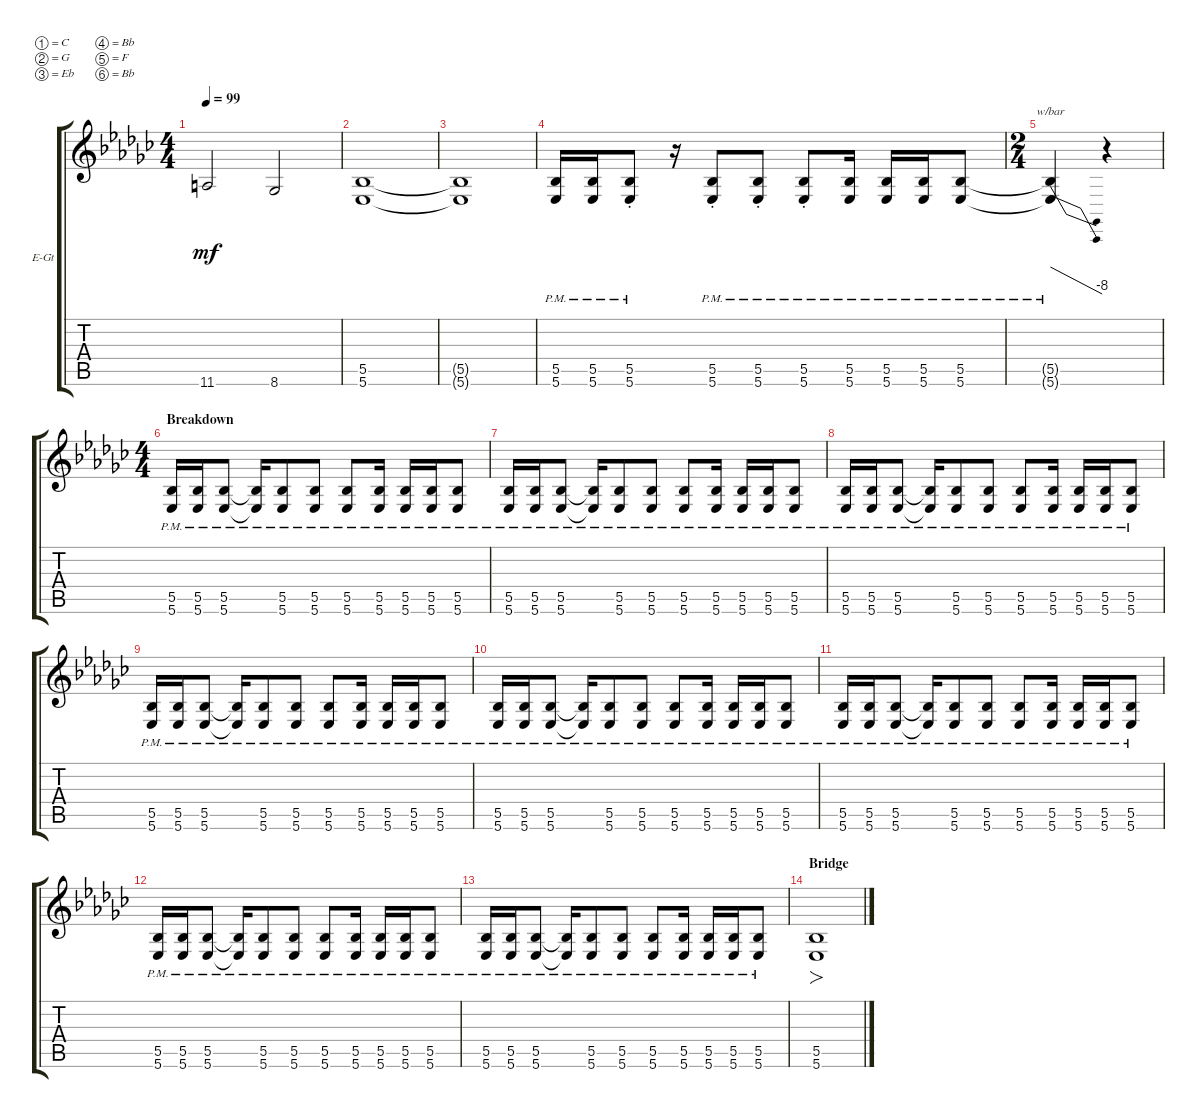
\bracketExtendMode groupsimilarinstruments
\firstSystemTrackNameOrientation horizontal
\otherSystemsTrackNameOrientation horizontal
\track ("Electric Guitar 3" "E-Gt") {instrument distortionguitar}
\staff {score tabs}
\tuning (C4 G3 Eb3 Bb2 F2 Bb1)
\ts (4 4)
\tempo 99
\clef g2
\scale
0.333333
\ks ebminor
11.6.2{dy mf} 8.6.2 |
(5.6 5.5).1 |
(5.6{t} 5.5{t}).1 |
(5.6{pm} 5.5{pm}).16 (5.6{pm} 5.5{pm}).16 (5.6{pm st} 5.5{pm st}).8 r.16 (5.6{pm st} 5.5{pm st}).8 (5.6{pm st} 5.5{pm st}).8 (5.6{pm st} 5.5{pm st}).8 (5.6{pm} 5.5{pm}).16 (5.6{pm} 5.5{pm}).16 (5.6{pm} 5.5{pm}).16 (5.6{pm} 5.5{pm}).8 |
\ts (2 4)
(5.6{pm t} 5.5{pm t}).4{tbe (dive default 0 0 43.8 -32)} r.4 |
\ts (4 4)
\section ("" "Breakdown")
(5.6{pm} 5.5{pm}).16 (5.6{pm} 5.5{pm}).16 (5.6{pm} 5.5{pm}).8 (5.6{pm t} 5.5{pm t}).16 (5.6{pm} 5.5{pm}).8 (5.6{pm} 5.5{pm}).8 (5.6{pm} 5.5{pm}).8 (5.6{pm} 5.5{pm}).16 (5.6{pm} 5.5{pm}).16 (5.6{pm} 5.5{pm}).16 (5.6{pm} 5.5{pm}).8 |
(5.6{pm} 5.5{pm}).16 (5.6{pm} 5.5{pm}).16 (5.6{pm} 5.5{pm}).8 (5.6{pm t} 5.5{pm t}).16 (5.6{pm} 5.5{pm}).8 (5.6{pm} 5.5{pm}).8 (5.6{pm} 5.5{pm}).8 (5.6{pm} 5.5{pm}).16 (5.6{pm} 5.5{pm}).16 (5.6{pm} 5.5{pm}).16 (5.6{pm} 5.5{pm}).8 |
(5.6{pm} 5.5{pm}).16 (5.6{pm} 5.5{pm}).16 (5.6{pm} 5.5{pm}).8 (5.6{pm t} 5.5{pm t}).16 (5.6{pm} 5.5{pm}).8 (5.6{pm} 5.5{pm}).8 (5.6{pm} 5.5{pm}).8 (5.6{pm} 5.5{pm}).16 (5.6{pm} 5.5{pm}).16 (5.6{pm} 5.5{pm}).16 (5.6{pm} 5.5{pm}).8 |
(5.6{pm} 5.5{pm}).16 (5.6{pm} 5.5{pm}).16 (5.6{pm} 5.5{pm}).8 (5.6{pm t} 5.5{pm t}).16 (5.6{pm} 5.5{pm}).8 (5.6{pm} 5.5{pm}).8 (5.6{pm} 5.5{pm}).8 (5.6{pm} 5.5{pm}).16 (5.6{pm} 5.5{pm}).16 (5.6{pm} 5.5{pm}).16 (5.6{pm} 5.5{pm}).8 |
(5.6{pm} 5.5{pm}).16 (5.6{pm} 5.5{pm}).16 (5.6{pm} 5.5{pm}).8 (5.6{pm t} 5.5{pm t}).16 (5.6{pm} 5.5{pm}).8 (5.6{pm} 5.5{pm}).8 (5.6{pm} 5.5{pm}).8 (5.6{pm} 5.5{pm}).16 (5.6{pm} 5.5{pm}).16 (5.6{pm} 5.5{pm}).16 (5.6{pm} 5.5{pm}).8 |
(5.6{pm} 5.5{pm}).16 (5.6{pm} 5.5{pm}).16 (5.6{pm} 5.5{pm}).8 (5.6{pm t} 5.5{pm t}).16 (5.6{pm} 5.5{pm}).8 (5.6{pm} 5.5{pm}).8 (5.6{pm} 5.5{pm}).8 (5.6{pm} 5.5{pm}).16 (5.6{pm} 5.5{pm}).16 (5.6{pm} 5.5{pm}).16 (5.6{pm} 5.5{pm}).8 |
(5.6{pm} 5.5{pm}).16 (5.6{pm} 5.5{pm}).16 (5.6{pm} 5.5{pm}).8 (5.6{pm t} 5.5{pm t}).16 (5.6{pm} 5.5{pm}).8 (5.6{pm} 5.5{pm}).8 (5.6{pm} 5.5{pm}).8 (5.6{pm} 5.5{pm}).16 (5.6{pm} 5.5{pm}).16 (5.6{pm} 5.5{pm}).16 (5.6{pm} 5.5{pm}).8 |
(5.6{pm} 5.5{pm}).16 (5.6{pm} 5.5{pm}).16 (5.6{pm} 5.5{pm}).8 (5.6{pm t} 5.5{pm t}).16 (5.6{pm} 5.5{pm}).8 (5.6{pm} 5.5{pm}).8 (5.6{pm} 5.5{pm}).8 (5.6{pm} 5.5{pm}).16 (5.6{pm} 5.5{pm}).16 (5.6{pm} 5.5{pm}).16 (5.6{pm} 5.5{pm}).8 |
\section ("" "Bridge")
(5.5 5.6).1{fo}
